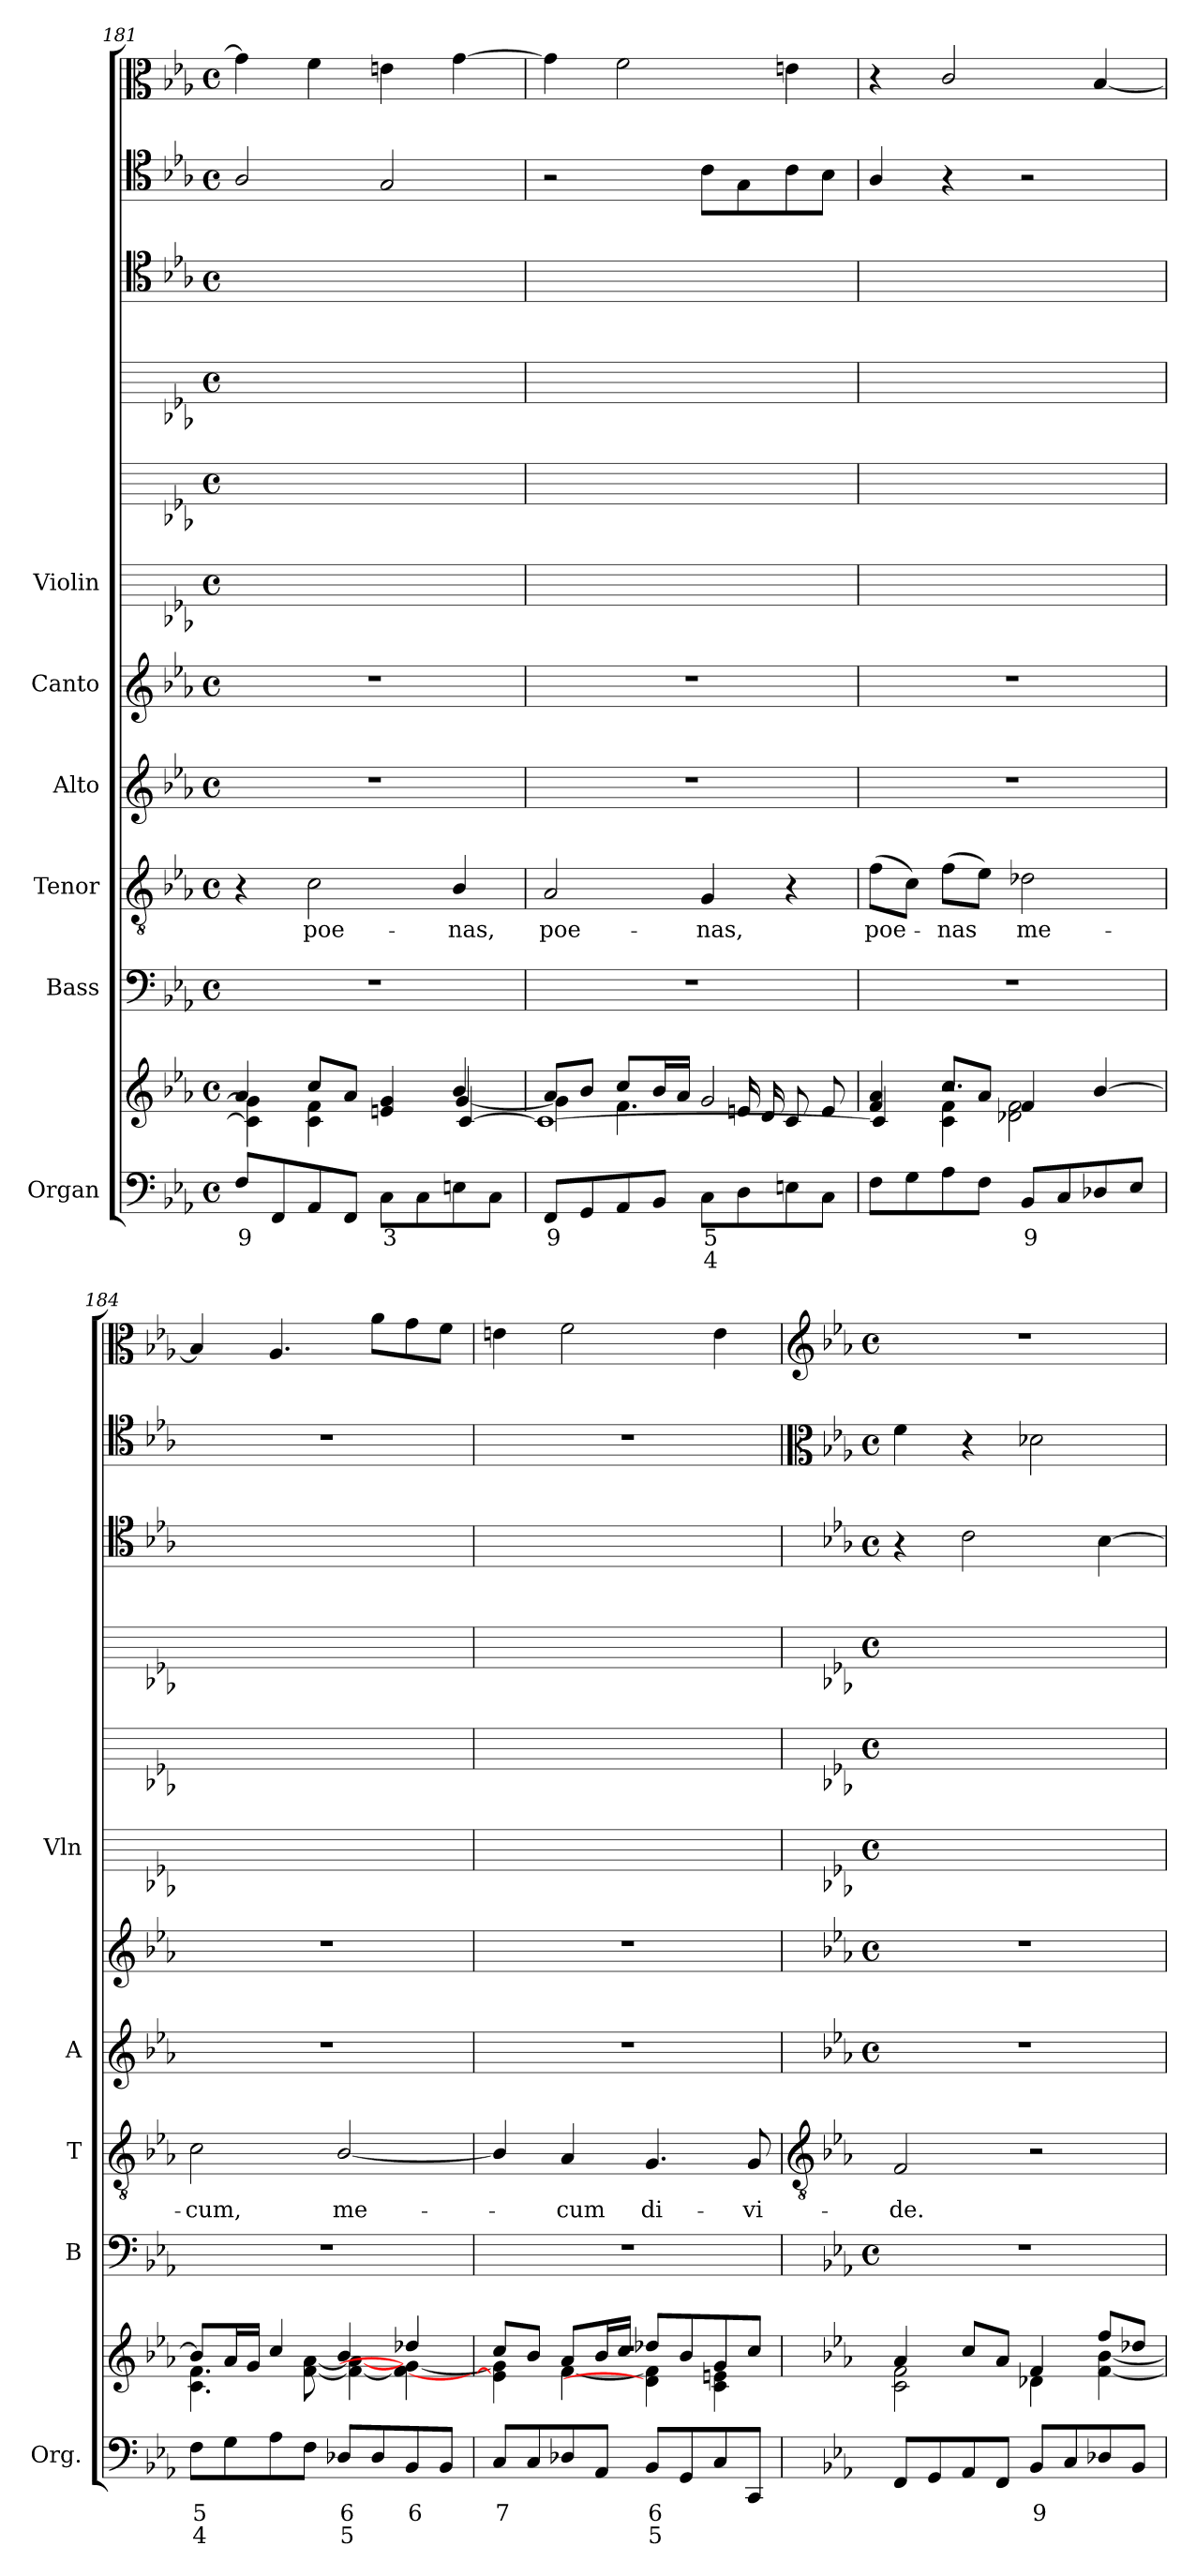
**kern	**text	**text	**kern	**kern	**kern	**text	**kern	**kern	**kern	**kern	**kern	**kern	**kern	**kern
*part6	*part6	*part6	*part6	*part5	*part4	*part4	*part3	*part2	*part1	*part1	*part1	*part1	*part1	*part1
*staff12	*staff12	*staff12	*staff11	*staff10	*staff9	*staff9	*staff8	*staff7	*staff6	*staff5	*staff4	*staff3	*staff2	*staff1
*I"Organ	*	*	*	*I"Bass	*I"Tenor	*	*I"Alto	*I"Canto	*I"Violin	*	*	*	*	*
*I'Org.	*	*	*	*I'B	*I'T	*	*I'A	*	*I'Vln	*	*	*	*	*
!!LO:LB:g=z
*clefF4	*	*	*clefG2	*clefF4	*clefGv2	*	*clefG2	*clefG2	*	*	*	*clefC4	*clefC4	*clefC3
*k[b-e-a-]	*	*	*k[b-e-a-]	*k[b-e-a-]	*k[b-e-a-]	*	*k[b-e-a-]	*k[b-e-a-]	*k[b-e-a-]	*k[b-e-a-]	*k[b-e-a-]	*k[b-e-a-]	*k[b-e-a-]	*k[b-e-a-]
*E-:	*	*	*E-:	*E-:	*E-:	*	*E-:	*E-:	*E-:	*E-:	*E-:	*E-:	*E-:	*E-:
*M4/4	*	*	*M4/4	*M4/4	*M4/4	*	*M4/4	*M4/4	*M4/4	*M4/4	*M4/4	*M4/4	*M4/4	*M4/4
*met(c)	*	*	*met(c)	*met(c)	*met(c)	*	*met(c)	*met(c)	*met(c)	*met(c)	*met(c)	*met(c)	*met(c)	*met(c)
=181	=181	=181	=181	=181	=181	=181	=181	=181	=181	=181	=181	=181	=181	=181
!	!LO:LY:b	!	!	!	!	!	!	!	!	!	!	!	!	!
*	*	*	*^	*	*	*	*	*	*	*	*	*	*	*
*	*	*	*	*^	*	*	*	*	*	*	*	*	*	*	*
8FL	9	.	4a-/	4c\] 4g\]	2ryy	1r	4r	.	1r	1r	1ryy	1ryy	1ryy	1ryy	2A-/	4g]
8FF	.	.	.	.	.	.	.	.	.	.	.	.	.	.	.	.
!	!	!	!	!	!	!	!	!LO:LY:b	!	!	!	!	!	!	!	!
8AA-	.	.	8cc/L	4c\ 4f\	.	.	2c	poe-	.	.	.	.	.	.	.	4f
8FFJ	.	.	8a-/J	.	.	.	.	.	.	.	.	.	.	.	.	.
!	!LO:LY:b	!	!	!	!	!	!	!	!	!	!	!	!	!	!	!
8CL	3	.	4en/ 4g/	4ryy	4ryy	.	.	.	.	.	.	.	.	.	2G	4en
8C	.	.	.	.	.	.	.	.	.	.	.	.	.	.	.	.
!	!	!	!	!	!	!	!	!LO:LY:b	!	!	!	!	!	!	!	!
8En	.	.	4b-/	[4g/	[4c/	.	4B-/	-nas,	.	.	.	.	.	.	.	[4g
8CJ	.	.	.	.	.	.	.	.	.	.	.	.	.	.	.	.
=182	=182	=182	=182	=182	=182	=182	=182	=182	=182	=182	=182	=182	=182	=182	=182	=182
!	!LO:LY:b	!	!	!	!	!	!	!LO:LY:b	!	!	!	!	!	!	!	!
8FFL	9	.	8a-/L	4g\]	1c_	1r	2A-	poe-	1r	1r	1ryy	1ryy	1ryy	1ryy	2r	4g]
8GG	.	.	8b-/J	.	.	.	.	.	.	.	.	.	.	.	.	.
8AA-	.	.	8cc/L	4.f\	.	.	.	.	.	.	.	.	.	.	.	2f
8BB-J	.	.	16b-/L	.	.	.	.	.	.	.	.	.	.	.	.	.
.	.	.	16a-/JJ	.	.	.	.	.	.	.	.	.	.	.	.	.
!	!LO:LY:b	!LO:LY:b	!	!	!	!	!	!LO:LY:b	!	!	!	!	!	!	!	!
8CL	5	4	2g/	.	.	.	4G	-nas,	.	.	.	.	.	.	8cL	.
8D	.	.	.	16en/LL	.	.	.	.	.	.	.	.	.	.	8G	.
.	.	.	.	16d/	.	.	.	.	.	.	.	.	.	.	.	.
8En	.	.	.	8c/	.	.	4r	.	.	.	.	.	.	.	8c	4en
8CJ	.	.	.	8e/J	.	.	.	.	.	.	.	.	.	.	8B-J	.
=183	=183	=183	=183	=183	=183	=183	=183	=183	=183	=183	=183	=183	=183	=183	=183	=183
!	!	!	!	!	!	!	!	!LO:LY:b	!	!	!	!	!	!	!	!
8FL	.	.	4f/ 4a-/	4ryy	4c/]	1r	(>8fL	poe-	1r	1r	1ryy	1ryy	1ryy	1ryy	4A-/	4r
8G	.	.	.	.	.	.	8cJ)	.	.	.	.	.	.	.	.	.
!	!	!	!	!	!	!	!	!LO:LY:b	!	!	!	!	!	!	!	!
8A-	.	.	8cc/L	4c\ 4f\	2.r	.	(>8fL	nas	.	.	.	.	.	.	4r	2c/
8FJ	.	.	8a-/J	.	.	.	8e-J)	.	.	.	.	.	.	.	.	.
!	!LO:LY:b	!	!	!	!	!	!	!LO:LY:b	!	!	!	!	!	!	!	!
8BB-L	9	.	4f/	2d-X\ 2f\	.	.	2d-X	me-	.	.	.	.	.	.	2r	.
8C	.	.	.	.	.	.	.	.	.	.	.	.	.	.	.	.
8D-X	.	.	[4b-/	.	.	.	.	.	.	.	.	.	.	.	.	[4B-
8E-J	.	.	.	.	.	.	.	.	.	.	.	.	.	.	.	.
=184	=184	=184	=184	=184	=184	=184	=184	=184	=184	=184	=184	=184	=184	=184	=184	=184
!	!LO:LY:b	!LO:LY:b	!	!	!	!	!	!LO:LY:b	!	!	!	!	!	!	!	!
8FL	5	4	8b-/L]	4.c\ 4.f\	1ryy	1r	2c	-cum,	1r	1r	1ryy	1ryy	1ryy	1ryy	1r	4B-]
8G	.	.	16a-/L	.	.	.	.	.	.	.	.	.	.	.	.	.
.	.	.	16g/JJ	.	.	.	.	.	.	.	.	.	.	.	.	.
8A-	.	.	4cc/	.	.	.	.	.	.	.	.	.	.	.	.	4.A-
8FJ	.	.	.	[8f\ [8a-\	.	.	.	.	.	.	.	.	.	.	.	.
!	!LO:LY:b	!LO:LY:b	!	!	!	!	!	!LO:LY:b	!	!	!	!	!	!	!	!
8D-XL	6	5	4b-/	4f\_ 4a-\_	.	.	[2B-/	me-	.	.	.	.	.	.	.	.
8D-	.	.	.	.	.	.	.	.	.	.	.	.	.	.	.	8a-L
!	!LO:LY:b	!	!	!	!	!	!	!	!	!	!	!	!	!	!	!
8BB-	6	.	4dd-X/	4f\_ 4g\_	.	.	.	.	.	.	.	.	.	.	.	8g
8BB-J	.	.	.	.	.	.	.	.	.	.	.	.	.	.	.	8fJ
=185	=185	=185	=185	=185	=185	=185	=185	=185	=185	=185	=185	=185	=185	=185	=185	=185
!	!LO:LY:b	!	!	!	!	!	!	!	!	!	!	!	!	!	!	!
8CL	7	.	8cc/L	4e\] 4g\]	1r	1r	4B-/]	.	1r	1r	1ryy	1ryy	1ryy	1ryy	1r	4en
8C	.	.	8b-/J	.	.	.	.	.	.	.	.	.	.	.	.	.
!	!	!	!	!	!	!	!	!LO:LY:b	!	!	!	!	!	!	!	!
8D-X	.	.	8a-/L	[4f\	.	.	4A-	cum	.	.	.	.	.	.	.	2f
8AA-J	.	.	16b-/L	.	.	.	.	.	.	.	.	.	.	.	.	.
.	.	.	16cc/JJ	.	.	.	.	.	.	.	.	.	.	.	.	.
!	!LO:LY:b	!LO:LY:b	!	!	!	!	!	!LO:LY:b	!	!	!	!	!	!	!	!
8BB-L	6	5	8dd-X/L	4d-\] 4f\]	.	.	4.G	di-	.	.	.	.	.	.	.	.
8GG	.	.	8b-/	.	.	.	.	.	.	.	.	.	.	.	.	.
8C	.	.	8g/	4c\ 4e\	.	.	.	.	.	.	.	.	.	.	.	4e
!	!	!	!	!	!	!	!	!LO:LY:b	!	!	!	!	!	!	!	!
8CCJ	.	.	8cc/J	.	.	.	8G	-vi-	.	.	.	.	.	.	.	.
*	*	*	*v	*v	*v	*	*	*	*	*	*	*	*	*	*	*
!!LO:LB:g=z
=186	=186	=186	=186	=186	=186	=186	=186	=186	=186	=186	=186	=186	=186	=186
*	*	*	*	*	*clefGv2	*	*	*	*	*	*	*	*clefC3	*clefG2
*	*	*	*	*	*	*	*	*k[b-e-a-]	*k[b-e-a-]	*k[b-e-a-]	*k[b-e-a-]	*k[b-e-a-]	*k[b-e-a-]	*k[b-e-a-]
*	*	*	*	*	*	*	*	*E-:	*E-:	*E-:	*E-:	*E-:	*E-:	*E-:
*	*	*	*	*M4/4	*	*	*M4/4	*M4/4	*M4/4	*M4/4	*M4/4	*M4/4	*M4/4	*M4/4
*	*	*	*	*met(c)	*	*	*met(c)	*met(c)	*met(c)	*met(c)	*met(c)	*met(c)	*met(c)	*met(c)
*	*	*	*^	*	*	*	*	*	*	*	*	*	*	*
!	!	!	!	!	!	!	!LO:LY:b	!	!	!	!	!	!	!	!
8FFL	.	.	4a-/	2c\ 2f\	1r	2F	-de.	1r	1r	1ryy	1ryy	1ryy	4r	4f	1r
8GG	.	.	.	.	.	.	.	.	.	.	.	.	.	.	.
8AA-	.	.	8cc/L	.	.	.	.	.	.	.	.	.	2c	4r	.
8FFJ	.	.	8a-/J	.	.	.	.	.	.	.	.	.	.	.	.
!	!LO:LY:b	!	!	!	!	!	!	!	!	!	!	!	!	!	!
8BB-L	9	.	4f/	4d-X\	.	2r	.	.	.	.	.	.	.	2d-X	.
8C	.	.	.	.	.	.	.	.	.	.	.	.	.	.	.
8D-X	.	.	8ff/L	[4f\ [4b-\	.	.	.	.	.	.	.	.	[4B-	.	.
8BB-J	.	.	8dd-X/J	.	.	.	.	.	.	.	.	.	.	.	.
*	*	*	*v	*v	*	*	*	*	*	*	*	*	*	*	*
=	=	=	=	=	=	=	=	=	=	=	=	=	=	=
*-	*-	*-	*-	*-	*-	*-	*-	*-	*-	*-	*-	*-	*-	*-
